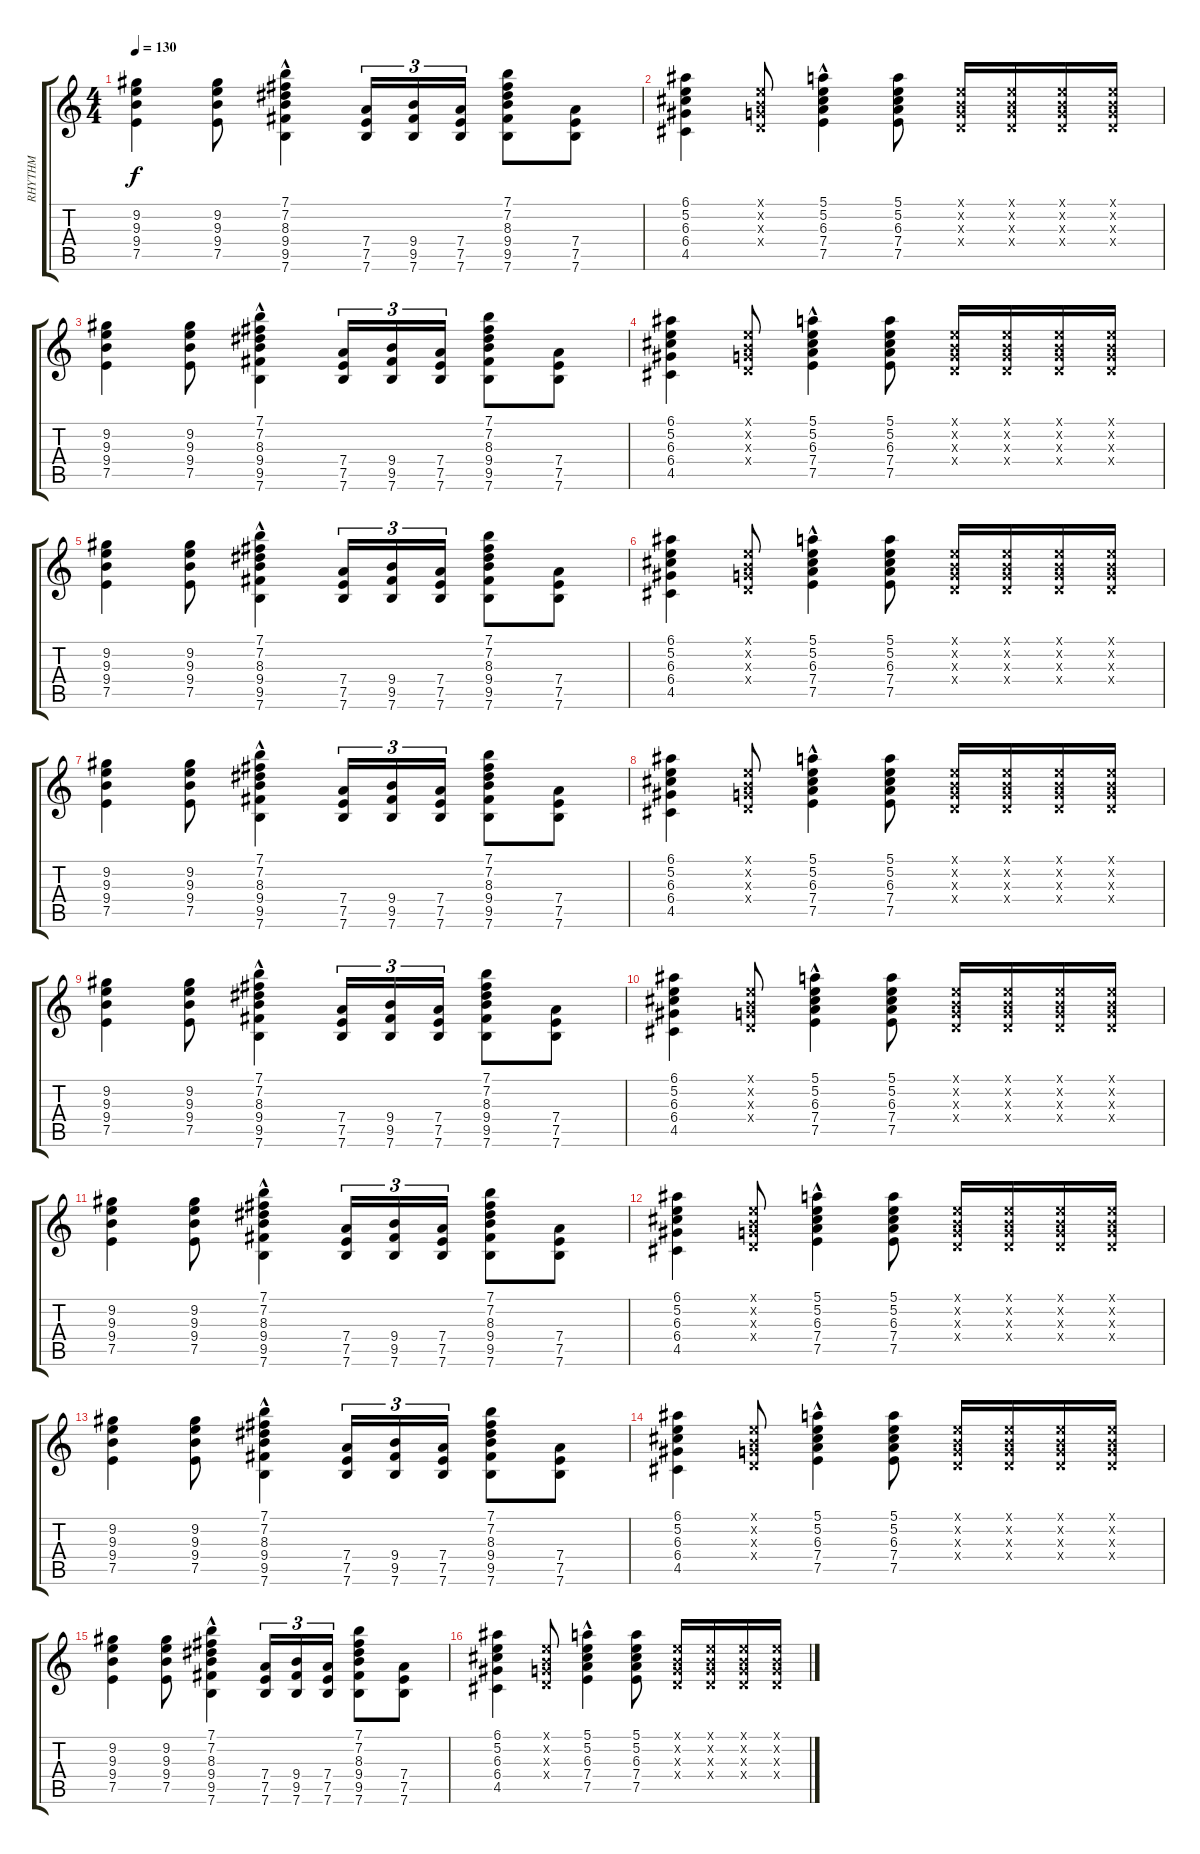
\track ("RHYTHM" "RHYTHM") {instrument distortionguitar}
\staff {score tabs}
\tuning (E4 B3 G3 D3 A2 E2) {hide}
\ts (4 4)
\tempo 130
\clef g2
\ks c
(9.2 9.3 9.4 7.5).4{dy f} (9.2 9.3 9.4 7.5).8 (7.1{hac} 7.2 8.3 9.4 9.5 7.6).4 (7.4 7.5 7.6).16{tu (3 2)} (9.4 9.5 7.6).16{tu (3 2)} (7.4 7.5 7.6).16{tu (3 2)} (7.1 7.2 8.3 9.4 9.5 7.6).8 (7.4 7.5 7.6).8 |
(6.1 5.2 6.3 6.4 4.5).4 (0.1{x} 0.2{x} 0.3{x} 0.4{x}).8 (5.1{hac} 5.2 6.3 7.4 7.5).4 (5.1 5.2 6.3 7.4 7.5).8 (0.1{x} 0.2{x} 0.3{x} 0.4{x}).16 (0.1{x} 0.2{x} 0.3{x} 0.4{x}).16 (0.1{x} 0.2{x} 0.3{x} 0.4{x}).16 (0.1{x} 0.2{x} 0.3{x} 0.4{x}).16 |
(9.2 9.3 9.4 7.5).4 (9.2 9.3 9.4 7.5).8 (7.1{hac} 7.2 8.3 9.4 9.5 7.6).4 (7.4 7.5 7.6).16{tu (3 2)} (9.4 9.5 7.6).16{tu (3 2)} (7.4 7.5 7.6).16{tu (3 2)} (7.1 7.2 8.3 9.4 9.5 7.6).8 (7.4 7.5 7.6).8 |
(6.1 5.2 6.3 6.4 4.5).4{volume 12} (0.1{x} 0.2{x} 0.3{x} 0.4{x}).8 (5.1{hac} 5.2 6.3 7.4 7.5).4 (5.1 5.2 6.3 7.4 7.5).8 (0.1{x} 0.2{x} 0.3{x} 0.4{x}).16 (0.1{x} 0.2{x} 0.3{x} 0.4{x}).16 (0.1{x} 0.2{x} 0.3{x} 0.4{x}).16 (0.1{x} 0.2{x} 0.3{x} 0.4{x}).16 |
(9.2 9.3 9.4 7.5).4 (9.2 9.3 9.4 7.5).8 (7.1{hac} 7.2 8.3 9.4 9.5 7.6).4 (7.4 7.5 7.6).16{tu (3 2)} (9.4 9.5 7.6).16{tu (3 2)} (7.4 7.5 7.6).16{tu (3 2)} (7.1 7.2 8.3 9.4 9.5 7.6).8 (7.4 7.5 7.6).8 |
(6.1 5.2 6.3 6.4 4.5).4{volume 12} (0.1{x} 0.2{x} 0.3{x} 0.4{x}).8 (5.1{hac} 5.2 6.3 7.4 7.5).4 (5.1 5.2 6.3 7.4 7.5).8 (0.1{x} 0.2{x} 0.3{x} 0.4{x}).16 (0.1{x} 0.2{x} 0.3{x} 0.4{x}).16 (0.1{x} 0.2{x} 0.3{x} 0.4{x}).16 (0.1{x} 0.2{x} 0.3{x} 0.4{x}).16 |
(9.2 9.3 9.4 7.5).4 (9.2 9.3 9.4 7.5).8 (7.1{hac} 7.2 8.3 9.4 9.5 7.6).4 (7.4 7.5 7.6).16{tu (3 2)} (9.4 9.5 7.6).16{tu (3 2)} (7.4 7.5 7.6).16{tu (3 2)} (7.1 7.2 8.3 9.4 9.5 7.6).8 (7.4 7.5 7.6).8 |
(6.1 5.2 6.3 6.4 4.5).4{volume 12} (0.1{x} 0.2{x} 0.3{x} 0.4{x}).8 (5.1{hac} 5.2 6.3 7.4 7.5).4 (5.1 5.2 6.3 7.4 7.5).8 (0.1{x} 0.2{x} 0.3{x} 0.4{x}).16 (0.1{x} 0.2{x} 0.3{x} 0.4{x}).16 (0.1{x} 0.2{x} 0.3{x} 0.4{x}).16 (0.1{x} 0.2{x} 0.3{x} 0.4{x}).16 |
(9.2 9.3 9.4 7.5).4 (9.2 9.3 9.4 7.5).8 (7.1{hac} 7.2 8.3 9.4 9.5 7.6).4 (7.4 7.5 7.6).16{tu (3 2)} (9.4 9.5 7.6).16{tu (3 2)} (7.4 7.5 7.6).16{tu (3 2)} (7.1 7.2 8.3 9.4 9.5 7.6).8 (7.4 7.5 7.6).8 |
(6.1 5.2 6.3 6.4 4.5).4{volume 12} (0.1{x} 0.2{x} 0.3{x} 0.4{x}).8 (5.1{hac} 5.2 6.3 7.4 7.5).4 (5.1 5.2 6.3 7.4 7.5).8 (0.1{x} 0.2{x} 0.3{x} 0.4{x}).16 (0.1{x} 0.2{x} 0.3{x} 0.4{x}).16 (0.1{x} 0.2{x} 0.3{x} 0.4{x}).16 (0.1{x} 0.2{x} 0.3{x} 0.4{x}).16 |
(9.2 9.3 9.4 7.5).4 (9.2 9.3 9.4 7.5).8 (7.1{hac} 7.2 8.3 9.4 9.5 7.6).4 (7.4 7.5 7.6).16{tu (3 2)} (9.4 9.5 7.6).16{tu (3 2)} (7.4 7.5 7.6).16{tu (3 2)} (7.1 7.2 8.3 9.4 9.5 7.6).8 (7.4 7.5 7.6).8 |
(6.1 5.2 6.3 6.4 4.5).4{volume 12} (0.1{x} 0.2{x} 0.3{x} 0.4{x}).8 (5.1{hac} 5.2 6.3 7.4 7.5).4 (5.1 5.2 6.3 7.4 7.5).8 (0.1{x} 0.2{x} 0.3{x} 0.4{x}).16 (0.1{x} 0.2{x} 0.3{x} 0.4{x}).16 (0.1{x} 0.2{x} 0.3{x} 0.4{x}).16 (0.1{x} 0.2{x} 0.3{x} 0.4{x}).16 |
(9.2 9.3 9.4 7.5).4 (9.2 9.3 9.4 7.5).8 (7.1{hac} 7.2 8.3 9.4 9.5 7.6).4 (7.4 7.5 7.6).16{tu (3 2)} (9.4 9.5 7.6).16{tu (3 2)} (7.4 7.5 7.6).16{tu (3 2)} (7.1 7.2 8.3 9.4 9.5 7.6).8 (7.4 7.5 7.6).8 |
(6.1 5.2 6.3 6.4 4.5).4{volume 12} (0.1{x} 0.2{x} 0.3{x} 0.4{x}).8 (5.1{hac} 5.2 6.3 7.4 7.5).4 (5.1 5.2 6.3 7.4 7.5).8 (0.1{x} 0.2{x} 0.3{x} 0.4{x}).16 (0.1{x} 0.2{x} 0.3{x} 0.4{x}).16 (0.1{x} 0.2{x} 0.3{x} 0.4{x}).16 (0.1{x} 0.2{x} 0.3{x} 0.4{x}).16 |
(9.2 9.3 9.4 7.5).4 (9.2 9.3 9.4 7.5).8 (7.1{hac} 7.2 8.3 9.4 9.5 7.6).4 (7.4 7.5 7.6).16{tu (3 2)} (9.4 9.5 7.6).16{tu (3 2)} (7.4 7.5 7.6).16{tu (3 2)} (7.1 7.2 8.3 9.4 9.5 7.6).8 (7.4 7.5 7.6).8 |
(6.1 5.2 6.3 6.4 4.5).4{volume 12} (0.1{x} 0.2{x} 0.3{x} 0.4{x}).8 (5.1{hac} 5.2 6.3 7.4 7.5).4 (5.1 5.2 6.3 7.4 7.5).8 (0.1{x} 0.2{x} 0.3{x} 0.4{x}).16 (0.1{x} 0.2{x} 0.3{x} 0.4{x}).16 (0.1{x} 0.2{x} 0.3{x} 0.4{x}).16 (0.1{x} 0.2{x} 0.3{x} 0.4{x}).16
